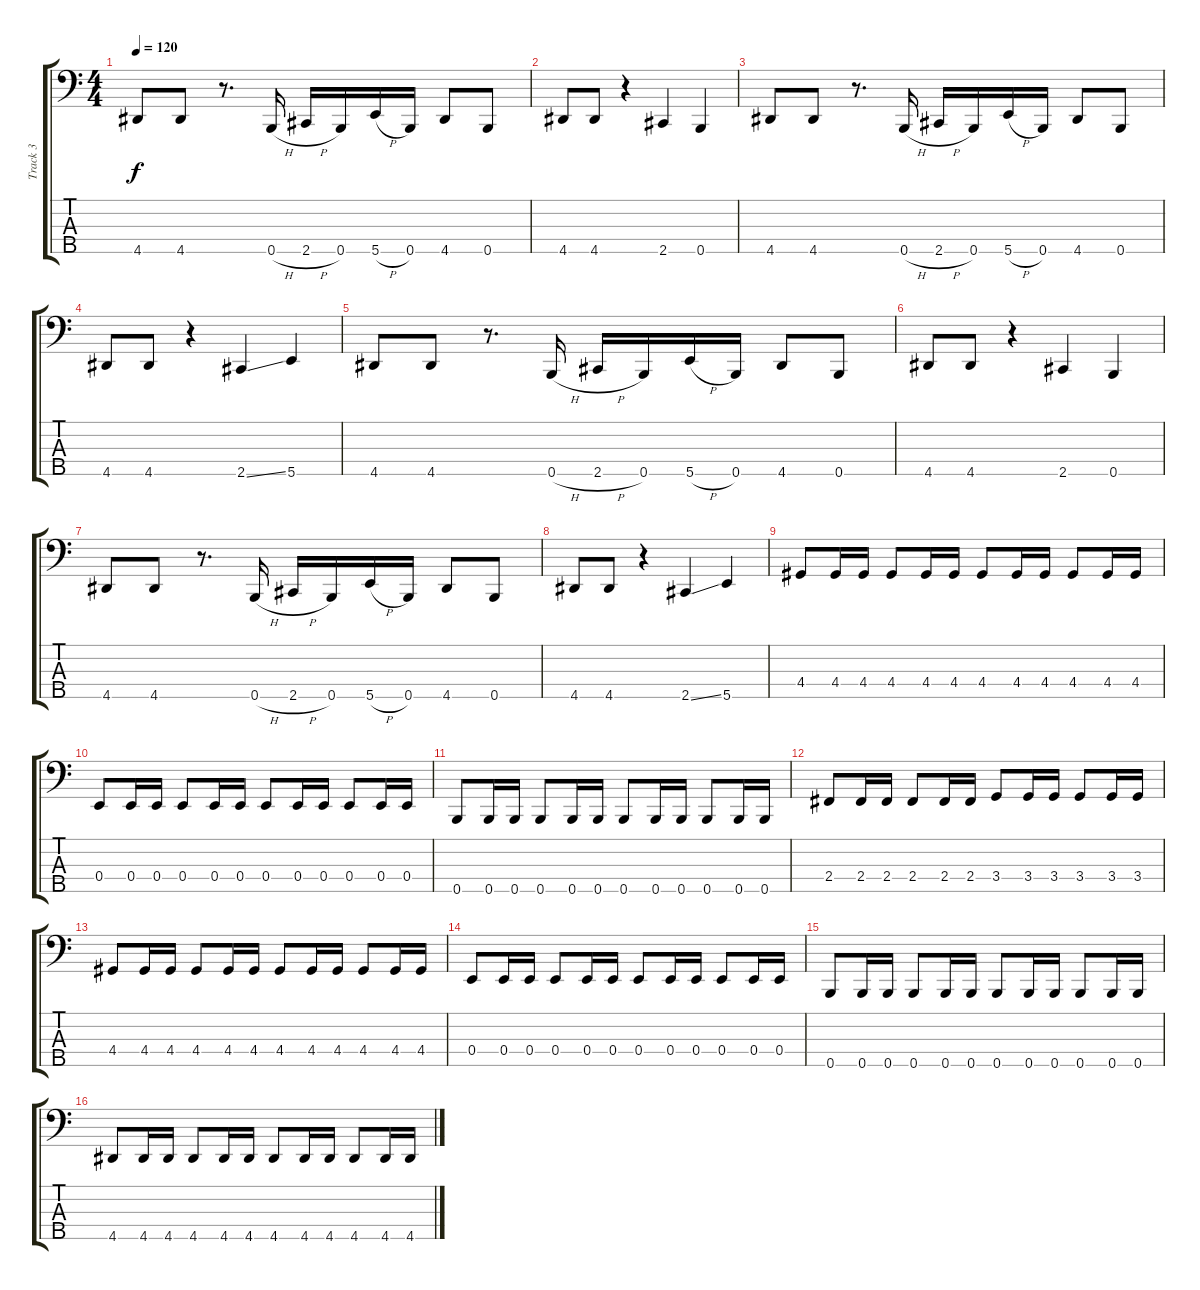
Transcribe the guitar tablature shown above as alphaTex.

\track ("Track 3" "Track 3") {instrument electricbassfinger}
\staff {score tabs}
\tuning (G2 D2 A1 E1 B0) {hide}
\ts (4 4)
\tempo 120
\clef f4
\ks c
4.5.8{dy f} 4.5.8 r.8{d} 0.5{h}.16 2.5{h}.16 0.5.16 5.5{h}.16 0.5.16 4.5.8 0.5.8 |
4.5.8 4.5.8 r.4 2.5.4 0.5.4 |
4.5.8 4.5.8 r.8{d} 0.5{h}.16 2.5{h}.16 0.5.16 5.5{h}.16 0.5.16 4.5.8 0.5.8 |
4.5.8 4.5.8 r.4 2.5{ss}.4 5.5.4 |
4.5.8 4.5.8 r.8{d} 0.5{h}.16 2.5{h}.16 0.5.16 5.5{h}.16 0.5.16 4.5.8 0.5.8 |
4.5.8 4.5.8 r.4 2.5.4 0.5.4 |
4.5.8 4.5.8 r.8{d} 0.5{h}.16 2.5{h}.16 0.5.16 5.5{h}.16 0.5.16 4.5.8 0.5.8 |
4.5.8 4.5.8 r.4 2.5{ss}.4 5.5.4 |
4.4.8 4.4.16{beam merge} 4.4.16 4.4.8 4.4.16 4.4.16{beam split} 4.4.8 4.4.16 4.4.16 4.4.8 4.4.16 4.4.16 |
0.4.8 0.4.16 0.4.16 0.4.8 0.4.16 0.4.16 0.4.8 0.4.16 0.4.16 0.4.8 0.4.16 0.4.16 |
0.5.8 0.5.16 0.5.16 0.5.8 0.5.16 0.5.16 0.5.8 0.5.16 0.5.16 0.5.8 0.5.16 0.5.16 |
2.4.8 2.4.16 2.4.16 2.4.8 2.4.16 2.4.16 3.4.8 3.4.16 3.4.16 3.4.8 3.4.16 3.4.16 |
4.4.8 4.4.16{beam merge} 4.4.16 4.4.8 4.4.16 4.4.16{beam split} 4.4.8 4.4.16 4.4.16 4.4.8 4.4.16 4.4.16 |
0.4.8 0.4.16 0.4.16 0.4.8 0.4.16 0.4.16 0.4.8 0.4.16 0.4.16 0.4.8 0.4.16 0.4.16 |
0.5.8 0.5.16 0.5.16 0.5.8 0.5.16 0.5.16 0.5.8 0.5.16 0.5.16 0.5.8 0.5.16 0.5.16 |
4.5.8 4.5.16 4.5.16 4.5.8 4.5.16 4.5.16 4.5.8 4.5.16 4.5.16 4.5.8 4.5.16 4.5.16
